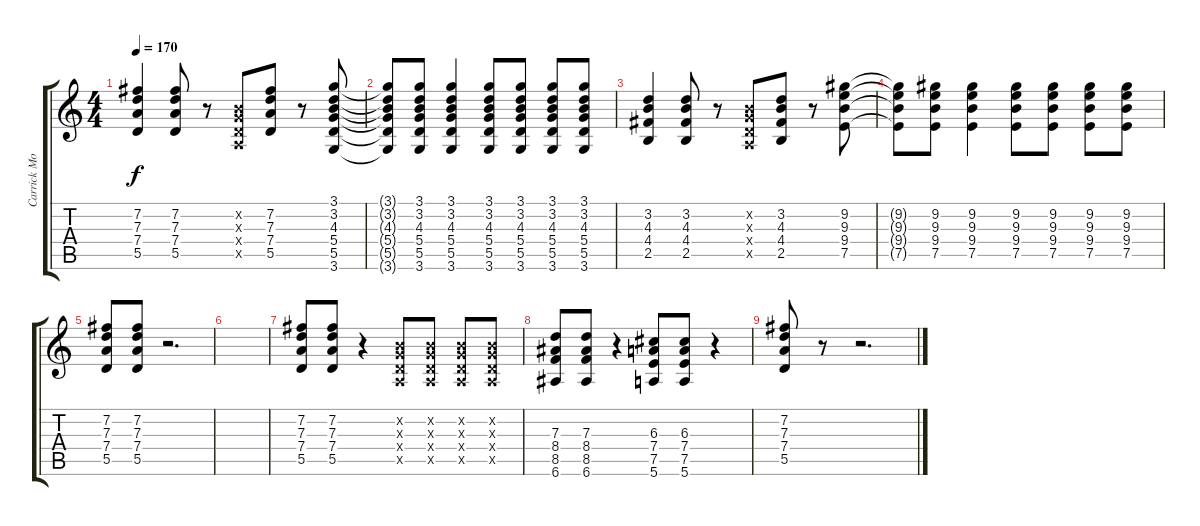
\track ("Carrick Moore Gerety" "Carrick Mo") {instrument overdrivenguitar}
\staff {score tabs}
\tuning (E4 B3 G3 D3 A2 E2) {hide}
\ts (4 4)
\tempo 170
\clef g2
\ks c
(7.2 7.3 7.4 5.5).4{dy f} (7.2 7.3 7.4 5.5).8 r.8 (0.2{x} 0.3{x} 0.4{x} 0.5{x}).8 (7.2 7.3 7.4 5.5).8 r.8 (3.1 3.2 4.3 5.4 5.5 3.6).8 |
(3.1{t} 3.2{t} 4.3{t} 5.4{t} 5.5{t} 3.6{t}).8 (3.1 3.2 4.3 5.4 5.5 3.6).8 (3.1 3.2 4.3 5.4 5.5 3.6).4 (3.1 3.2 4.3 5.4 5.5 3.6).8 (3.1 3.2 4.3 5.4 5.5 3.6).8 (3.1 3.2 4.3 5.4 5.5 3.6).8 (3.1 3.2 4.3 5.4 5.5 3.6).8 |
(3.2 4.3 4.4 2.5).4 (3.2 4.3 4.4 2.5).8 r.8 (0.2{x} 0.3{x} 0.4{x} 0.5{x}).8 (3.2 4.3 4.4 2.5).8 r.8 (9.2 9.3 9.4 7.5).8 |
(9.2{t} 9.3{t} 9.4{t} 7.5{t}).8 (9.2 9.3 9.4 7.5).8 (9.2 9.3 9.4 7.5).4 (9.2 9.3 9.4 7.5).8 (9.2 9.3 9.4 7.5).8 (9.2 9.3 9.4 7.5).8 (9.2 9.3 9.4 7.5).8 |
(7.2 7.3 7.4 5.5).8 (7.2 7.3 7.4 5.5).8 r.2{d} |
|
(7.2 7.3 7.4 5.5).8 (7.2 7.3 7.4 5.5).8 r.4 (0.2{x} 0.3{x} 0.4{x} 0.5{x}).8 (0.2{x} 0.3{x} 0.4{x} 0.5{x}).8 (0.2{x} 0.3{x} 0.4{x} 0.5{x}).8 (0.2{x} 0.3{x} 0.4{x} 0.5{x}).8 |
(7.3 8.4 8.5 6.6).8 (7.3 8.4 8.5 6.6).8 r.4 (6.3 7.4 7.5 5.6).8 (6.3 7.4 7.5 5.6).8 r.4 |
(7.2 7.3 7.4 5.5).8 r.8 r.2{d}
